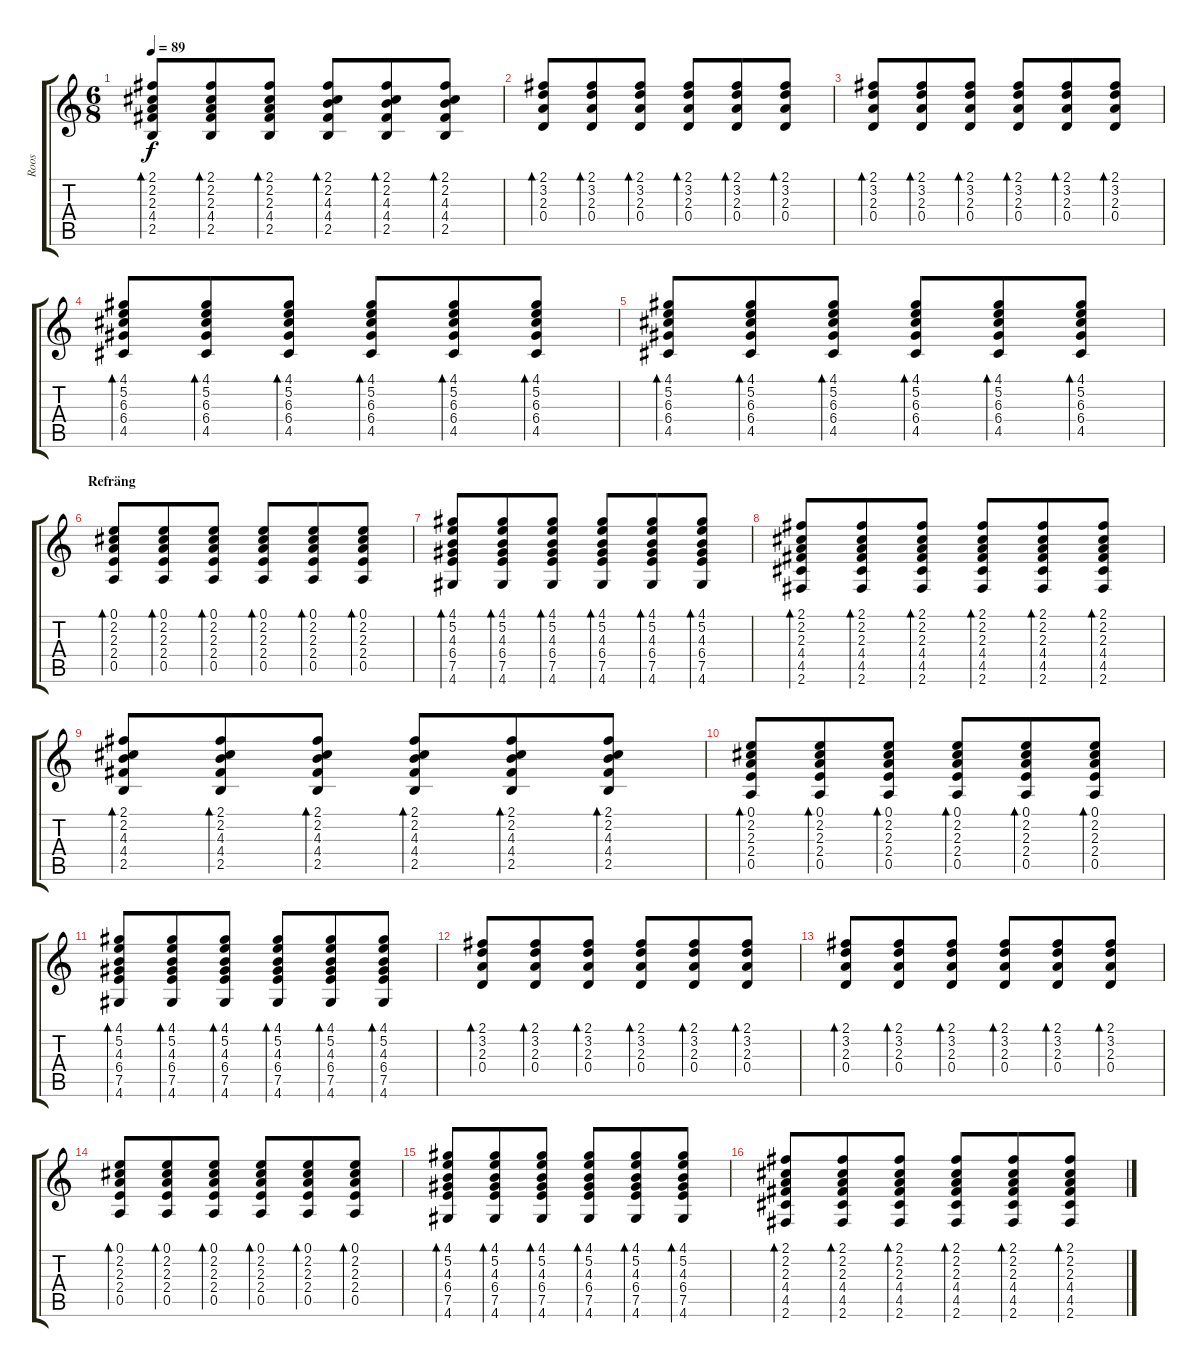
\track ("Roos" "Roos") {instrument electricguitarclean}
\staff {score tabs}
\tuning (E4 B3 G3 D3 A2 E2) {hide}
\ts (6 8)
\tempo 89
\clef g2
\ks c
(2.1 2.2 2.3 4.4 2.5).8{bd 30 dy f} (2.1 2.2 2.3 4.4 2.5).8{bd 30} (2.1 2.2 2.3 4.4 2.5).8{bd 30} (2.1 2.2 4.3 4.4 2.5).8{bd 30} (2.1 2.2 4.3 4.4 2.5).8{bd 30} (2.1 2.2 4.3 4.4 2.5).8{bd 30} |
(2.1 3.2 2.3 0.4).8{bd 30} (2.1 3.2 2.3 0.4).8{bd 30} (2.1 3.2 2.3 0.4).8{bd 30} (2.1 3.2 2.3 0.4).8{bd 30} (2.1 3.2 2.3 0.4).8{bd 30} (2.1 3.2 2.3 0.4).8{bd 30} |
(2.1 3.2 2.3 0.4).8{bd 30} (2.1 3.2 2.3 0.4).8{bd 30} (2.1 3.2 2.3 0.4).8{bd 30} (2.1 3.2 2.3 0.4).8{bd 30} (2.1 3.2 2.3 0.4).8{bd 30} (2.1 3.2 2.3 0.4).8{bd 30} |
(4.1 5.2 6.3 6.4 4.5).8{bd 30} (4.1 5.2 6.3 6.4 4.5).8{bd 30} (4.1 5.2 6.3 6.4 4.5).8{bd 30} (4.1 5.2 6.3 6.4 4.5).8{bd 30} (4.1 5.2 6.3 6.4 4.5).8{bd 30} (4.1 5.2 6.3 6.4 4.5).8{bd 30} |
(4.1 5.2 6.3 6.4 4.5).8{bd 30} (4.1 5.2 6.3 6.4 4.5).8{bd 30} (4.1 5.2 6.3 6.4 4.5).8{bd 30} (4.1 5.2 6.3 6.4 4.5).8{bd 30} (4.1 5.2 6.3 6.4 4.5).8{bd 30} (4.1 5.2 6.3 6.4 4.5).8{bd 30} |
\section ("" "Refräng")
(0.1 2.2 2.3 2.4 0.5).8{bd 30 instrument overdrivenguitar} (0.1 2.2 2.3 2.4 0.5).8{bd 30} (0.1 2.2 2.3 2.4 0.5).8{bd 30} (0.1 2.2 2.3 2.4 0.5).8{bd 30} (0.1 2.2 2.3 2.4 0.5).8{bd 30} (0.1 2.2 2.3 2.4 0.5).8{bd 30} |
(4.1 5.2 4.3 6.4 7.5 4.6).8{bd 30} (4.1 5.2 4.3 6.4 7.5 4.6).8{bd 30} (4.1 5.2 4.3 6.4 7.5 4.6).8{bd 30} (4.1 5.2 4.3 6.4 7.5 4.6).8{bd 30} (4.1 5.2 4.3 6.4 7.5 4.6).8{bd 30} (4.1 5.2 4.3 6.4 7.5 4.6).8{bd 30} |
(2.1 2.2 2.3 4.4 4.5 2.6).8{bd 30} (2.1 2.2 2.3 4.4 4.5 2.6).8{bd 30} (2.1 2.2 2.3 4.4 4.5 2.6).8{bd 30} (2.1 2.2 2.3 4.4 4.5 2.6).8{bd 30} (2.1 2.2 2.3 4.4 4.5 2.6).8{bd 30} (2.1 2.2 2.3 4.4 4.5 2.6).8{bd 30} |
(2.1 2.2 4.3 4.4 2.5).8{bd 30} (2.1 2.2 4.3 4.4 2.5).8{bd 30} (2.1 2.2 4.3 4.4 2.5).8{bd 30} (2.1 2.2 4.3 4.4 2.5).8{bd 30} (2.1 2.2 4.3 4.4 2.5).8{bd 30} (2.1 2.2 4.3 4.4 2.5).8{bd 30} |
(0.1 2.2 2.3 2.4 0.5).8{bd 30} (0.1 2.2 2.3 2.4 0.5).8{bd 30} (0.1 2.2 2.3 2.4 0.5).8{bd 30} (0.1 2.2 2.3 2.4 0.5).8{bd 30} (0.1 2.2 2.3 2.4 0.5).8{bd 30} (0.1 2.2 2.3 2.4 0.5).8{bd 30} |
(4.1 5.2 4.3 6.4 7.5 4.6).8{bd 30} (4.1 5.2 4.3 6.4 7.5 4.6).8{bd 30} (4.1 5.2 4.3 6.4 7.5 4.6).8{bd 30} (4.1 5.2 4.3 6.4 7.5 4.6).8{bd 30} (4.1 5.2 4.3 6.4 7.5 4.6).8{bd 30} (4.1 5.2 4.3 6.4 7.5 4.6).8{bd 30} |
(2.1 3.2 2.3 0.4).8{bd 30} (2.1 3.2 2.3 0.4).8{bd 30} (2.1 3.2 2.3 0.4).8{bd 30} (2.1 3.2 2.3 0.4).8{bd 30} (2.1 3.2 2.3 0.4).8{bd 30} (2.1 3.2 2.3 0.4).8{bd 30} |
(2.1 3.2 2.3 0.4).8{bd 30} (2.1 3.2 2.3 0.4).8{bd 30} (2.1 3.2 2.3 0.4).8{bd 30} (2.1 3.2 2.3 0.4).8{bd 30} (2.1 3.2 2.3 0.4).8{bd 30} (2.1 3.2 2.3 0.4).8{bd 30} |
(0.1 2.2 2.3 2.4 0.5).8{bd 30} (0.1 2.2 2.3 2.4 0.5).8{bd 30} (0.1 2.2 2.3 2.4 0.5).8{bd 30} (0.1 2.2 2.3 2.4 0.5).8{bd 30} (0.1 2.2 2.3 2.4 0.5).8{bd 30} (0.1 2.2 2.3 2.4 0.5).8{bd 30} |
(4.1 5.2 4.3 6.4 7.5 4.6).8{bd 30} (4.1 5.2 4.3 6.4 7.5 4.6).8{bd 30} (4.1 5.2 4.3 6.4 7.5 4.6).8{bd 30} (4.1 5.2 4.3 6.4 7.5 4.6).8{bd 30} (4.1 5.2 4.3 6.4 7.5 4.6).8{bd 30} (4.1 5.2 4.3 6.4 7.5 4.6).8{bd 30} |
(2.1 2.2 2.3 4.4 4.5 2.6).8{bd 30} (2.1 2.2 2.3 4.4 4.5 2.6).8{bd 30} (2.1 2.2 2.3 4.4 4.5 2.6).8{bd 30} (2.1 2.2 2.3 4.4 4.5 2.6).8{bd 30} (2.1 2.2 2.3 4.4 4.5 2.6).8{bd 30} (2.1 2.2 2.3 4.4 4.5 2.6).8{bd 30}
